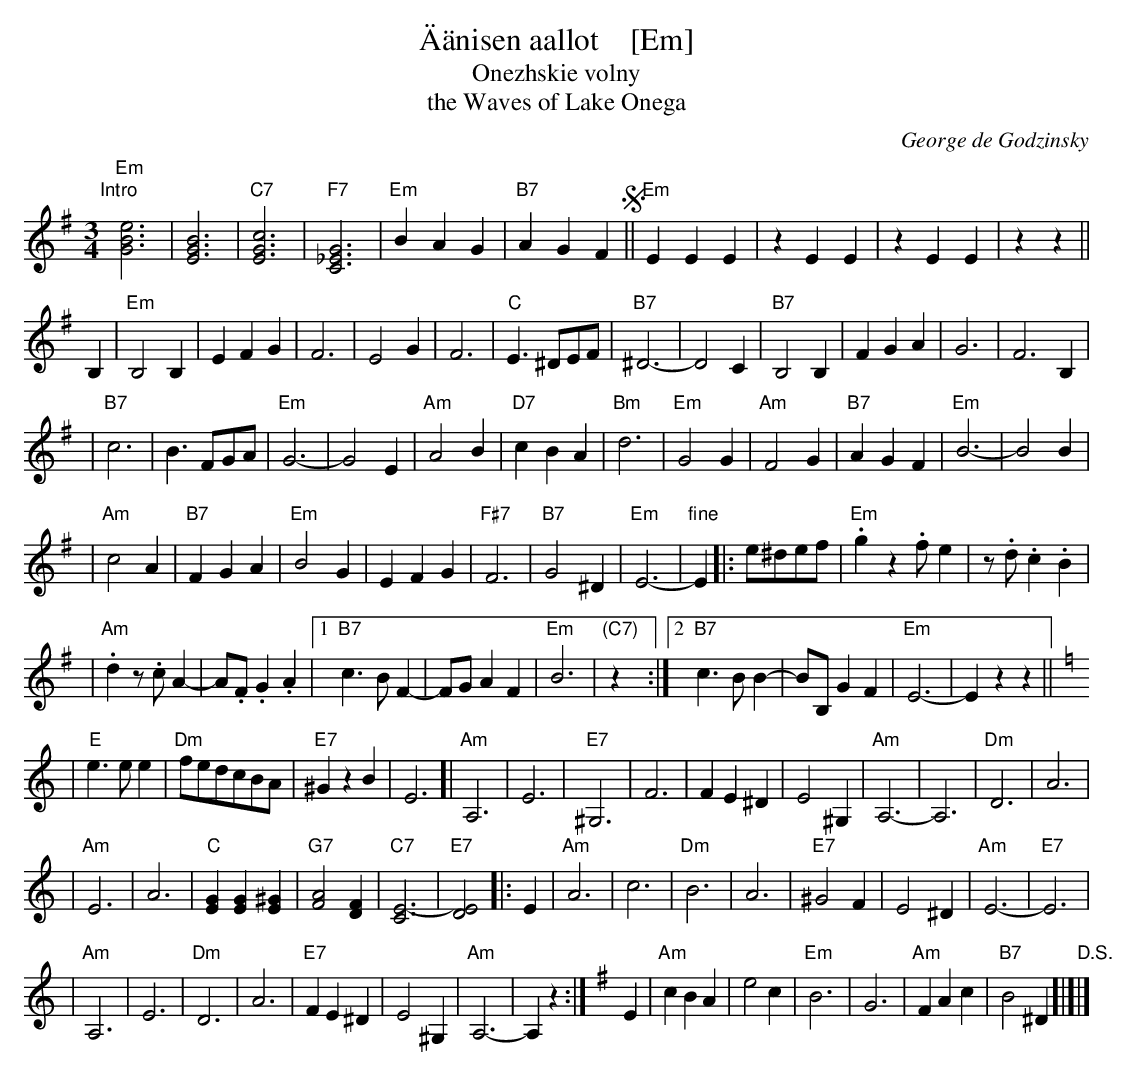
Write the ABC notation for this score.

X:1
T: \"A\"anisen aallot    [Em]
T: Onezhskie volny
T: the Waves of Lake Onega
C: George de Godzinsky
M: 3/4
L: 1/8
K: Em
"Intro"[|]\
"Em"[e6B6G6] | [B6G6E6] \
| "C7"[c6G6E6] | "F7"[G6_E6C6] \
| "Em"B2A2G2 | "B7"A2G2F2 \
!segno!|| "Em"E2E2E2 | z2E2E2 \
| z2E2E2 | z2z2 ||
B,2 \
| "Em"B,4B,2 | E2F2G2 \
| F6 | E4G2 \
| F6 | "C"E3^DEF \
| "B7"^D6- | D4C2 \
| "B7"B,4B,2 | F2G2A2 \
| G6 | F6B,2 |
| "B7"c6 | B3FGA \
| "Em"G6- | G4E2 \
| "Am"A4B2 | "D7"c2B2A2 \
| "Bm"d6 | "Em"G4G2 \
| "Am"F4G2 | "B7"A2G2F2 \
| "Em"B6- | B4B2 |
| "Am"c4A2 | "B7"F2G2A2 \
| "Em"B4G2 | E2F2G2 \
| "F#7"F6 | "B7"G4^D2 \
| "Em"E6- | "fine"E2 \
|: e^def \
| "Em".g2z2.fe2 | z.d.c2.B2 |
| "Am".d2z.cA2- | A.F.G2.A2 \
|1"B7"c3BF2- | FGA2F2 \
| "Em"B6 | "(C7)"z2 \
:|2"B7"c3BB2- | BB,G2F2 \
| "Em"E6- | E2z2z2 ||[K:=f][K:Am]
| "E"e3ee2 | "Dm"fedcBA \
| "E7"^G2z2B2 | E6 \
[| "Am"A,6 | E6 \
| "E7"^G,6 | F6 \
| F2E2^D2 | E4^G,2 \
| "Am"A,6- | A,6 \
| "Dm"D6 | A6 |
| "Am"E6 | A6 \
| "C"[G2E2][G2E2][^G2E2] | "G7"[A4F4][F2D2] \
| "C7"[E6-C6] | "E7"[E4D4] \
|: E2 | "Am"A6 \
| c6 | "Dm"B6 \
| A6 | "E7"^G4F2 \
| E4^D2 | "Am"E6- | "E7"E6 |
| "Am"A,6 | E6 \
| "Dm"D6 | A6 \
| "E7"F2E2^D2 | E4 ^G,2 \
| "Am"A,6- | A,2z2 :| \
[K:Em] E2 \
| "Am"c2B2A2 | e4c2 \
| "Em"B6 | G6 \
| "Am"F2A2c2 | "B7"B4^D2 "D.S."[|]|]
